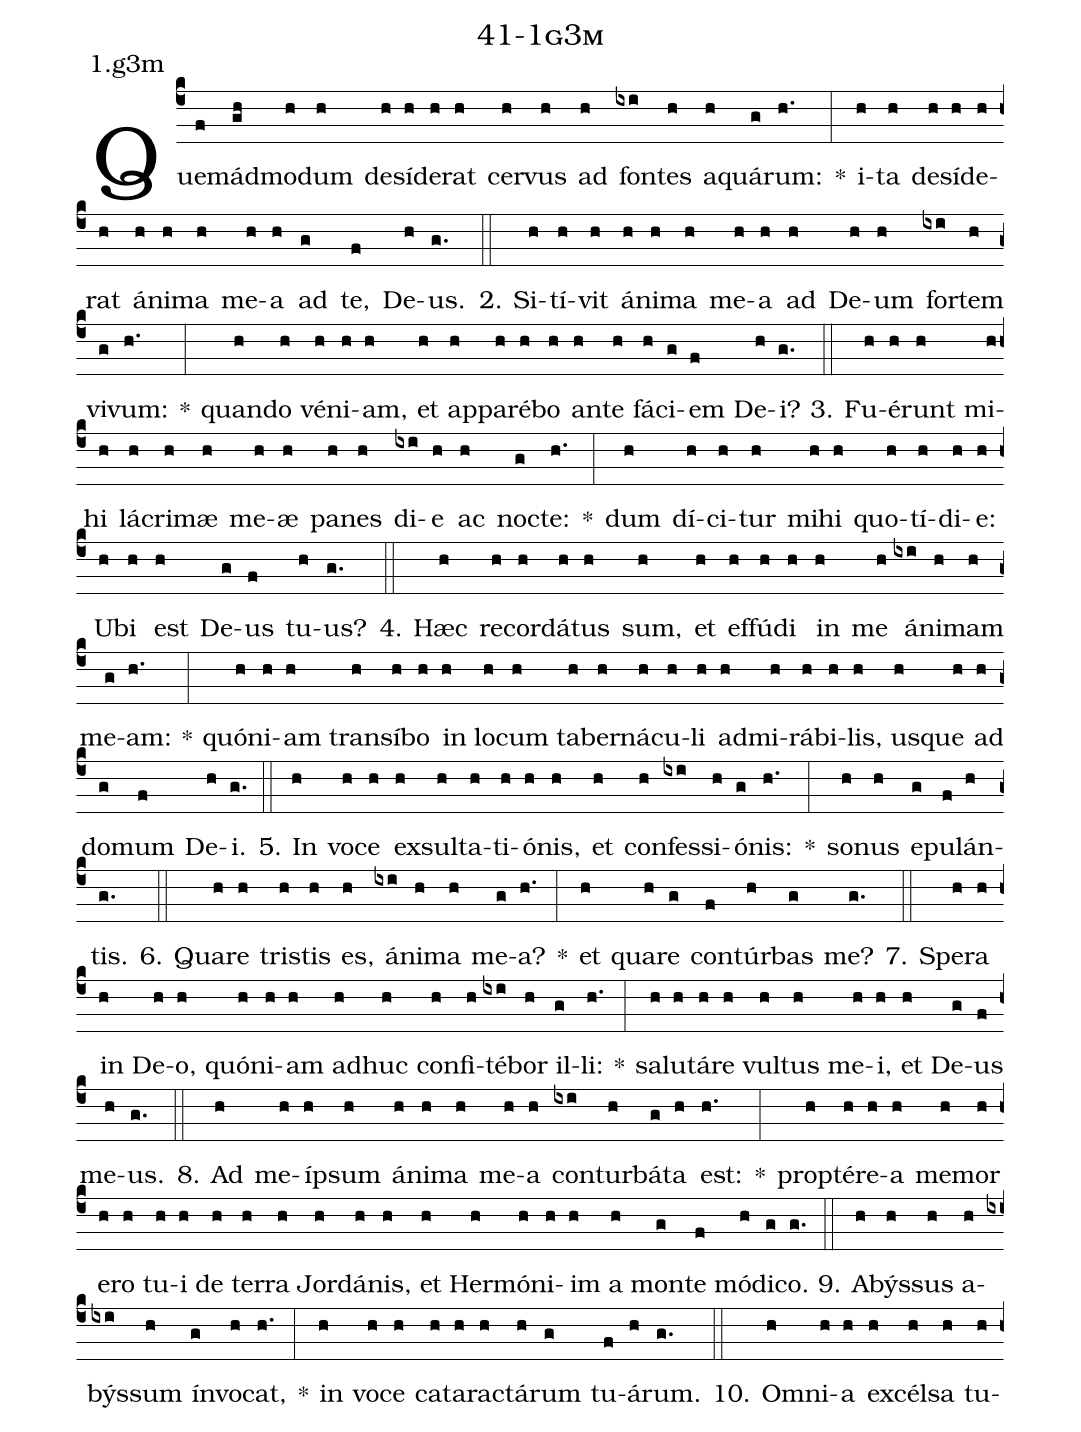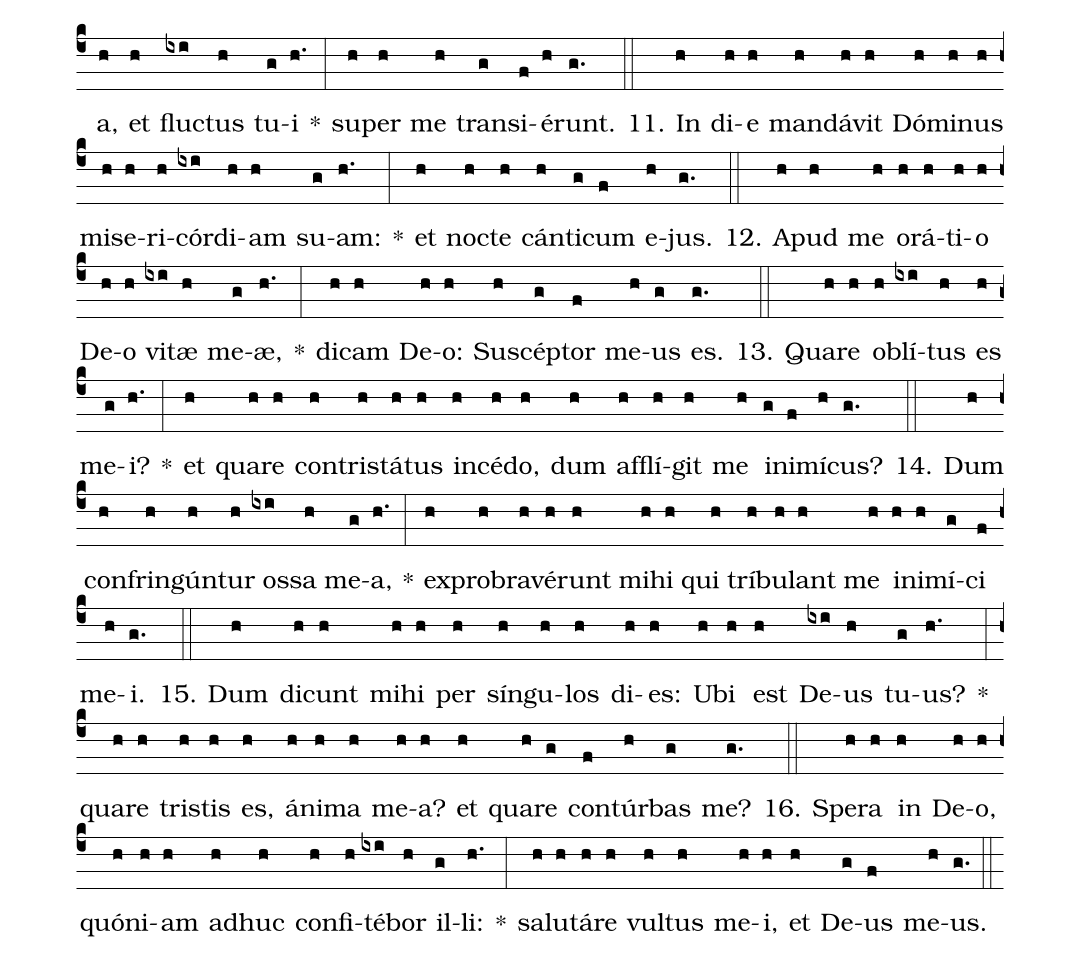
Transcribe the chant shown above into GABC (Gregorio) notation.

name: 41-1g3m;
annotation: 1.g3m;
%%
(c4)Quem(f)ád(gh)mo(h)dum(h) de(h)sí(h)de(h)rat(h) cer(h)vus(h) ad(h) fon(ixi)tes(h) a(h)quá(g)rum:(h.) *(:) i(h)ta(h) de(h)sí(h)de(h)rat(h) á(h)ni(h)ma(h) me(h)a(h) ad(g) te,(f) De(h)us.(g.) (::)
2. Si(h)tí(h)vit(h) á(h)ni(h)ma(h) me(h)a(h) ad(h) De(h)um(h) for(ixi)tem(h) vi(g)vum:(h.) *(:) quan(h)do(h) vé(h)ni(h)am,(h) et(h) ap(h)pa(h)ré(h)bo(h) an(h)te(h) fá(h)ci(g)em(f) De(h)i?(g.) (::)
3. Fu(h)é(h)runt(h) mi(h)hi(h) lá(h)cri(h)mæ(h) me(h)æ(h) pa(h)nes(h) di(ixi)e(h) ac(h) noc(g)te:(h.) *(:) dum(h) dí(h)ci(h)tur(h) mi(h)hi(h) quo(h)tí(h)di(h)e:(h) U(h)bi(h) est(h) De(g)us(f) tu(h)us?(g.) (::)
4. Hæc(h) re(h)cor(h)dá(h)tus(h) sum,(h) et(h) ef(h)fú(h)di(h) in(h) me(h) á(ixi)ni(h)mam(h) me(g)am:(h.) *(:) quón(h)i(h)am(h) trans(h)í(h)bo(h) in(h) lo(h)cum(h) ta(h)ber(h)ná(h)cu(h)li(h) ad(h)mi(h)rá(h)bi(h)lis,(h) us(h)que(h) ad(h) do(g)mum(f) De(h)i.(g.) (::)
5. In(h) vo(h)ce(h) ex(h)sul(h)ta(h)ti(h)ó(h)nis,(h) et(h) con(h)fes(ixi)si(h)ó(g)nis:(h.) *(:) so(h)nus(h) e(g)pu(f)lán(h)tis.(g.) (::)
6. Qua(h)re(h) tris(h)tis(h) es,(h) á(ixi)ni(h)ma(h) me(g)a?(h.) *(:) et(h) qua(h)re(g) con(f)túr(h)bas(g) me?(g.) (::)
7. Spe(h)ra(h) in(h) De(h)o,(h) quón(h)i(h)am(h) ad(h)huc(h) con(h)fi(h)té(ixi)bor(h) il(g)li:(h.) *(:) sa(h)lu(h)tá(h)re(h) vul(h)tus(h) me(h)i,(h) et(h) De(g)us(f) me(h)us.(g.) (::)
8. Ad(h) me(h)íp(h)sum(h) á(h)ni(h)ma(h) me(h)a(h) con(ixi)tur(h)bá(g)ta(h) est:(h.) *(:) prop(h)tér(h)e(h)a(h) me(h)mor(h) e(h)ro(h) tu(h)i(h) de(h) ter(h)ra(h) Jor(h)dá(h)nis,(h) et(h) Her(h)mó(h)ni(h)im(h) a(h) mon(g)te(f) mó(h)di(g)co.(g.) (::)
9. A(h)býs(h)sus(h) a(h)býs(ixi)sum(h) ín(g)vo(h)cat,(h.) *(:) in(h) vo(h)ce(h) ca(h)ta(h)rac(h)tá(h)rum(g) tu(f)á(h)rum.(g.) (::)
10. Om(h)ni(h)a(h) ex(h)cél(h)sa(h) tu(h)a,(h) et(h) fluc(ixi)tus(h) tu(g)i(h.) *(:) su(h)per(h) me(h) trans(g)i(f)é(h)runt.(g.) (::)
11. In(h) di(h)e(h) man(h)dá(h)vit(h) Dó(h)mi(h)nus(h) mi(h)se(h)ri(h)cór(ixi)di(h)am(h) su(g)am:(h.) *(:) et(h) noc(h)te(h) cán(h)ti(g)cum(f) e(h)jus.(g.) (::)
12. A(h)pud(h) me(h) o(h)rá(h)ti(h)o(h) De(h)o(h) vi(ixi)tæ(h) me(g)æ,(h.) *(:) di(h)cam(h) De(h)o:(h) Su(h)scép(g)tor(f) me(h)us(g) es.(g.) (::)
13. Qua(h)re(h) ob(h)lí(ixi)tus(h) es(h) me(g)i?(h.) *(:) et(h) qua(h)re(h) con(h)tris(h)tá(h)tus(h) in(h)cé(h)do,(h) dum(h) af(h)flí(h)git(h) me(h) in(g)i(f)mí(h)cus?(g.) (::)
14. Dum(h) con(h)frin(h)gún(h)tur(h) os(ixi)sa(h) me(g)a,(h.) *(:) ex(h)pro(h)bra(h)vé(h)runt(h) mi(h)hi(h) qui(h) trí(h)bu(h)lant(h) me(h) in(h)i(h)mí(g)ci(f) me(h)i.(g.) (::)
15. Dum(h) di(h)cunt(h) mi(h)hi(h) per(h) sín(h)gu(h)los(h) di(h)es:(h) U(h)bi(h) est(h) De(ixi)us(h) tu(g)us?(h.) *(:) qua(h)re(h) tris(h)tis(h) es,(h) á(h)ni(h)ma(h) me(h)a?(h) et(h) qua(h)re(g) con(f)túr(h)bas(g) me?(g.) (::)
16. Spe(h)ra(h) in(h) De(h)o,(h) quón(h)i(h)am(h) ad(h)huc(h) con(h)fi(h)té(ixi)bor(h) il(g)li:(h.) *(:) sa(h)lu(h)tá(h)re(h) vul(h)tus(h) me(h)i,(h) et(h) De(g)us(f) me(h)us.(g.) (::)
